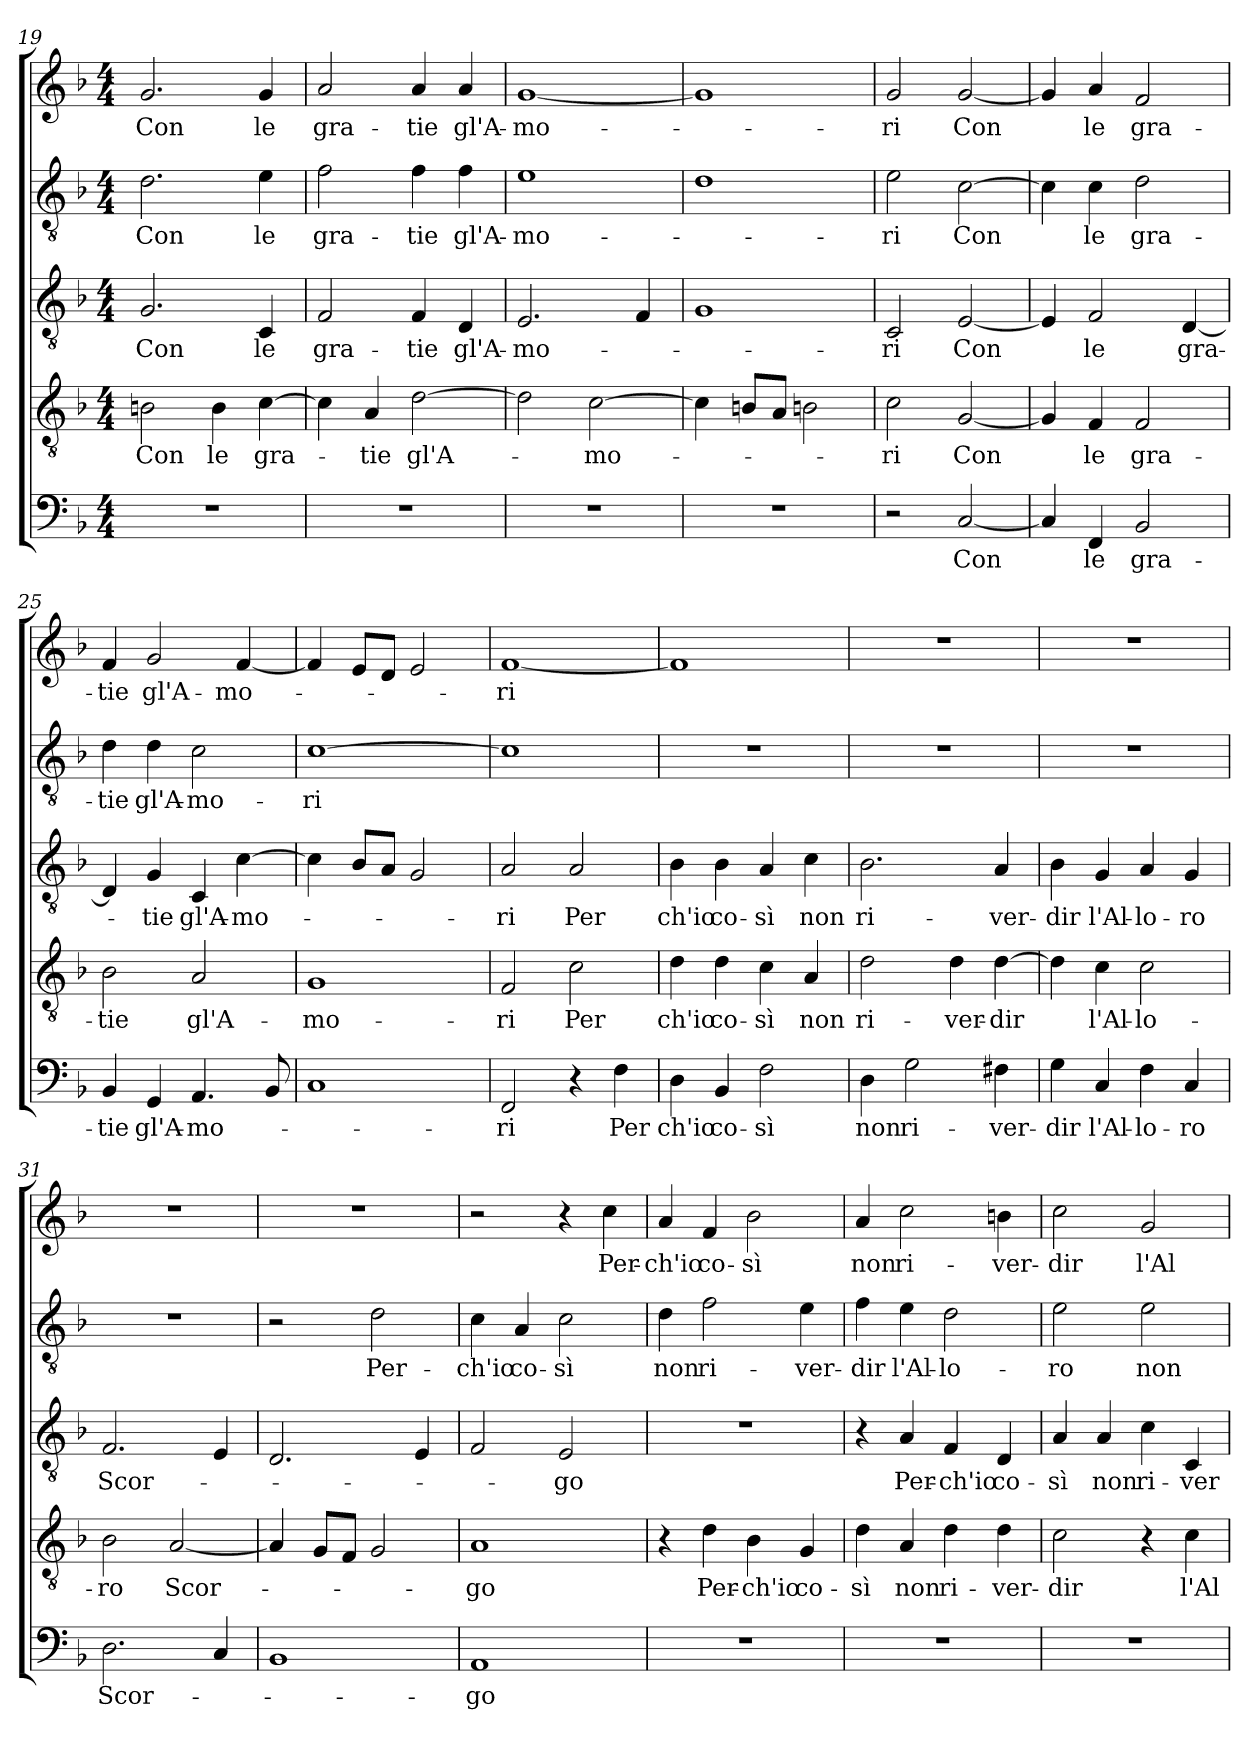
**kern	**text	**kern	**text	**kern	**text	**kern	**text	**kern	**text
*part5	*part5	*part4	*part4	*part3	*part3	*part2	*part2	*part1	*part1
*staff5	*staff5	*staff4	*staff4	*staff3	*staff3	*staff2	*staff2	*staff1	*staff1
*clefF4	*	*clefGv2	*	*clefGv2	*	*clefGv2	*	*clefG2	*
*k[b-]	*	*k[b-]	*	*k[b-]	*	*k[b-]	*	*k[b-]	*
*M4/4	*	*M4/4	*	*M4/4	*	*M4/4	*	*M4/4	*
=19	=19	=19	=19	=19	=19	=19	=19	=19	=19
1r	.	2Bn\	Con	2.G/	Con	2.d\	Con	2.g/	Con
.	.	4B\	le	.	.	.	.	.	.
.	.	[4c\	gra-	4C/	le	4e\	le	4g/	le
=20	=20	=20	=20	=20	=20	=20	=20	=20	=20
1r	.	4c\]	.	2F/	gra-	2f\	gra-	2a/	gra-
.	.	4A/	tie	.	.	.	.	.	.
.	.	[2d\	gl'A-	4F/	tie	4f\	tie	4a/	tie
.	.	.	.	4D/	gl'A-	4f\	gl'A-	4a/	gl'A-
=21	=21	=21	=21	=21	=21	=21	=21	=21	=21
1r	.	2d\]	.	2.E/	mo-	1e\	mo-	[1g/	mo-
.	.	[2c\	mo-	.	.	.	.	.	.
.	.	.	.	4F/	.	.	.	.	.
=22	=22	=22	=22	=22	=22	=22	=22	=22	=22
1r	.	4c\]	.	1G/	.	1d\	.	1g/]	.
.	.	8Bn/L	.	.	.	.	.	.	.
.	.	8A/J	.	.	.	.	.	.	.
.	.	2Bn\	.	.	.	.	.	.	.
=23	=23	=23	=23	=23	=23	=23	=23	=23	=23
2r	.	2c\	ri	2C/	ri	2e\	ri	2g/	ri
[2C/	Con	[2G/	Con	[2E/	Con	[2c\	Con	[2g/	Con
=24	=24	=24	=24	=24	=24	=24	=24	=24	=24
4C/]	.	4G/]	.	4E/]	.	4c\]	.	4g/]	.
4FF/	le	4F/	le	2F/	le	4c\	le	4a/	le
2BB-/	gra-	2F/	gra-	.	.	2d\	gra-	2f/	gra-
.	.	.	.	[4D/	gra-	.	.	.	.
=25	=25	=25	=25	=25	=25	=25	=25	=25	=25
4BB-/	tie	2B-\	tie	4D/]	.	4d\	tie	4f/	tie
4GG/	gl'A-	.	.	4G/	tie	4d\	gl'A-	2g/	gl'A-
4.AA/	mo-	2A/	gl'A-	4C/	gl'A-	2c\	mo-	.	.
.	.	.	.	[4c\	mo-	.	.	[4f/	mo-
8BB-/	.	.	.	.	.	.	.	.	.
=26	=26	=26	=26	=26	=26	=26	=26	=26	=26
1C/	.	1G/	mo-	4c\]	.	[1c\	ri	4f/]	.
.	.	.	.	8B-/L	.	.	.	8e/L	.
.	.	.	.	8A/J	.	.	.	8d/J	.
.	.	.	.	2G/	.	.	.	2e/	.
=27	=27	=27	=27	=27	=27	=27	=27	=27	=27
2FF/	ri	2F/	ri	2A/	ri	1c\]	.	[1f/	ri
4r	.	2c\	Per	2A/	Per	.	.	.	.
4F\	Per	.	.	.	.	.	.	.	.
=28	=28	=28	=28	=28	=28	=28	=28	=28	=28
4D\	ch'io	4d\	ch'io	4B-\	ch'io	1r	.	1f/]	.
4BB-/	co-	4d\	co-	4B-\	co-	.	.	.	.
2F\	sì	4c\	sì	4A/	sì	.	.	.	.
.	.	4A/	non	4c\	non	.	.	.	.
=29	=29	=29	=29	=29	=29	=29	=29	=29	=29
4D\	non	2d\	ri-	2.B-\	ri-	1r	.	1r	.
2G\	ri-	.	.	.	.	.	.	.	.
.	.	4d\	ver-	.	.	.	.	.	.
4F#X\	ver-	[4d\	dir	4A/	ver-	.	.	.	.
=30	=30	=30	=30	=30	=30	=30	=30	=30	=30
4G\	dir	4d\]	.	4B-\	dir	1r	.	1r	.
4C/	l'Al-	4c\	l'Al-	4G/	l'Al-	.	.	.	.
4F\	lo-	2c\	lo-	4A/	lo-	.	.	.	.
4C/	ro	.	.	4G/	ro	.	.	.	.
=31	=31	=31	=31	=31	=31	=31	=31	=31	=31
2.D\	Scor-	2B-\	ro	2.F/	Scor-	1r	.	1r	.
.	.	[2A/	Scor-	.	.	.	.	.	.
4C/	.	.	.	4E/	.	.	.	.	.
=32	=32	=32	=32	=32	=32	=32	=32	=32	=32
1BB-/	.	4A/]	.	2.D/	.	2r	.	1r	.
.	.	8G/L	.	.	.	.	.	.	.
.	.	8F/J	.	.	.	.	.	.	.
.	.	2G/	.	.	.	2d\	Per-	.	.
.	.	.	.	4E/	.	.	.	.	.
=33	=33	=33	=33	=33	=33	=33	=33	=33	=33
1AA/	go	1A/	go	2F/	.	4c\	ch'io	2r	.
.	.	.	.	.	.	4A/	co-	.	.
.	.	.	.	2E/	go	2c\	sì	4r	.
.	.	.	.	.	.	.	.	4cc\	Per-
=34	=34	=34	=34	=34	=34	=34	=34	=34	=34
1r	.	4r	.	1r	.	4d\	non	4a/	ch'io
.	.	4d\	Per-	.	.	2f\	ri-	4f/	co-
.	.	4B-\	ch'io	.	.	.	.	2b-\	sì
.	.	4G/	co-	.	.	4e\	ver-	.	.
=35	=35	=35	=35	=35	=35	=35	=35	=35	=35
1r	.	4d\	sì	4r	.	4f\	dir	4a/	non
.	.	4A/	non	4A/	Per-	4e\	l'Al-	2cc\	ri-
.	.	4d\	ri-	4F/	ch'io	2d\	lo-	.	.
.	.	4d\	ver-	4D/	co-	.	.	4bn\	ver-
=36	=36	=36	=36	=36	=36	=36	=36	=36	=36
1r	.	2c\	dir	4A/	sì	2e\	ro	2cc\	dir
.	.	.	.	4A/	non	.	.	.	.
.	.	4r	.	4c\	ri-	2e\	non	2g/	l'Al-
.	.	4c\	l'Al-	4C/	ver-	.	.	.	.
=	=	=	=	=	=	=	=	=	=
*-	*-	*-	*-	*-	*-	*-	*-	*-	*-
